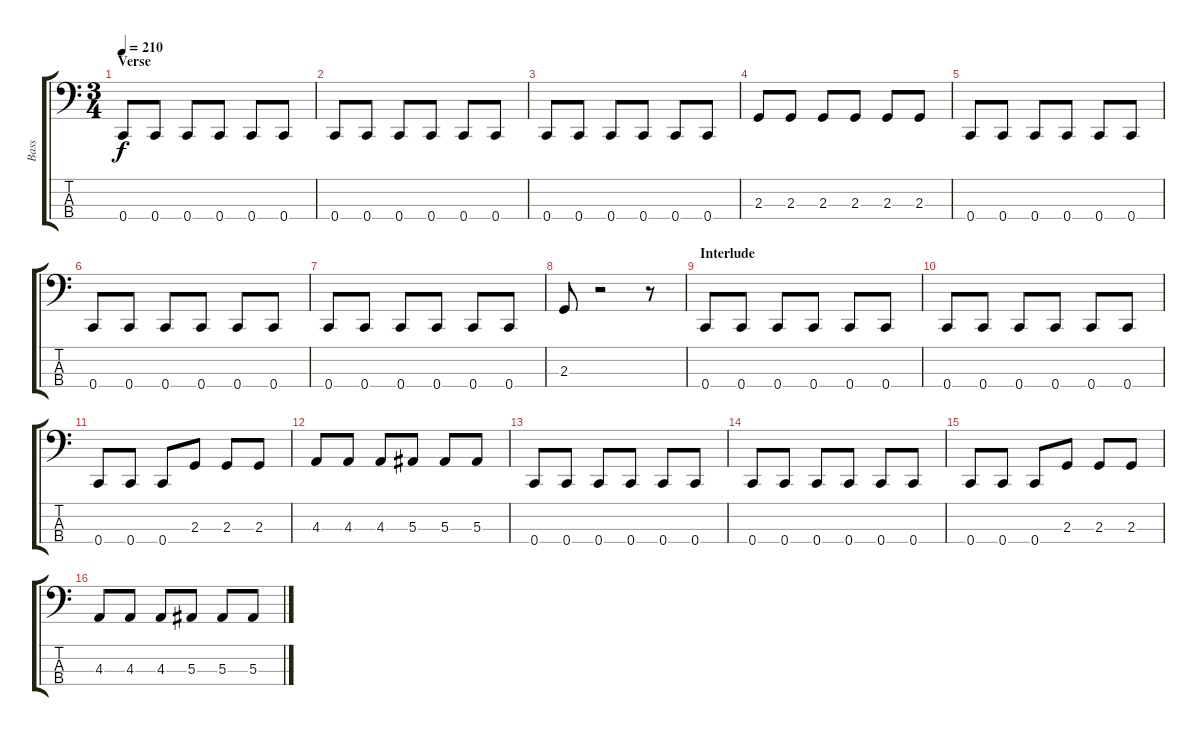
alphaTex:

\track ("Bass" "Bass") {instrument electricbassfinger}
\staff {score tabs}
\tuning (Eb2 Bb1 F1 C1) {hide}
\ts (3 4)
\section ("" "Verse")
\tempo 210
\clef f4
\ks c
0.4.8{dy f} 0.4.8 0.4.8 0.4.8 0.4.8 0.4.8 |
0.4.8 0.4.8 0.4.8 0.4.8 0.4.8 0.4.8 |
0.4.8 0.4.8 0.4.8 0.4.8 0.4.8 0.4.8 |
2.3.8 2.3.8 2.3.8 2.3.8 2.3.8 2.3.8 |
0.4.8 0.4.8 0.4.8 0.4.8 0.4.8 0.4.8 |
0.4.8 0.4.8 0.4.8 0.4.8 0.4.8 0.4.8 |
0.4.8 0.4.8 0.4.8 0.4.8 0.4.8 0.4.8 |
2.3.8 r.2 r.8 |
\section ("" "Interlude")
0.4.8 0.4.8 0.4.8 0.4.8 0.4.8 0.4.8 |
0.4.8 0.4.8 0.4.8 0.4.8 0.4.8 0.4.8 |
0.4.8 0.4.8 0.4.8 2.3.8 2.3.8 2.3.8 |
4.3.8 4.3.8 4.3.8 5.3.8 5.3.8 5.3.8 |
0.4.8 0.4.8 0.4.8 0.4.8 0.4.8 0.4.8 |
0.4.8 0.4.8 0.4.8 0.4.8 0.4.8 0.4.8 |
0.4.8 0.4.8 0.4.8 2.3.8 2.3.8 2.3.8 |
4.3.8 4.3.8 4.3.8 5.3.8 5.3.8 5.3.8
